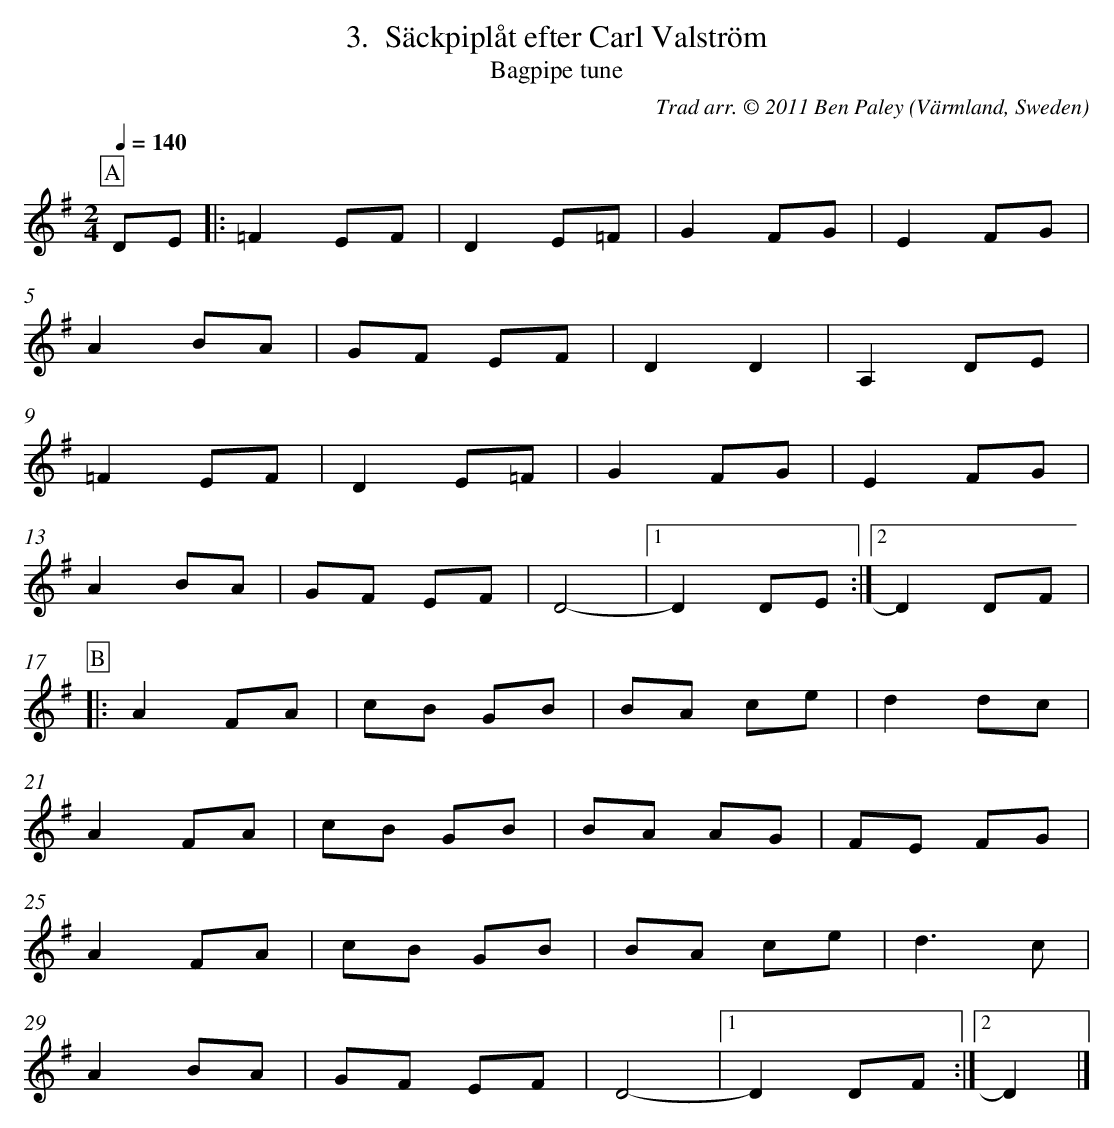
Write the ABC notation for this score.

X:1
T:Säckpiplåt efter Carl Valström
T:Bagpipe tune
L:1/8
M:2/4
C:Trad arr. © 2011 Ben Paley
O:Värmland, Sweden
Q:1/4=140
K:D Mixolydian
P:A
DE |: =F2 EF | D2 E=F | G2 FG | E2 FG |
A2 BA | GF EF | D2 D2 | A,2 DE |
=F2 EF | D2 E=F | G2 FG | E2 FG |
A2 BA | GF EF | D4- |1 -D2 DE :|2 D2 DF |
P:B
|: A2 FA | cB GB | BA ce | d2 dc |
A2 FA | cB GB | BA AG | FE FG |
A2 FA | cB GB | BA ce | d3 c |
A2 BA | GF EF | D4- |1 -D2 DF :|2 D2 |]
